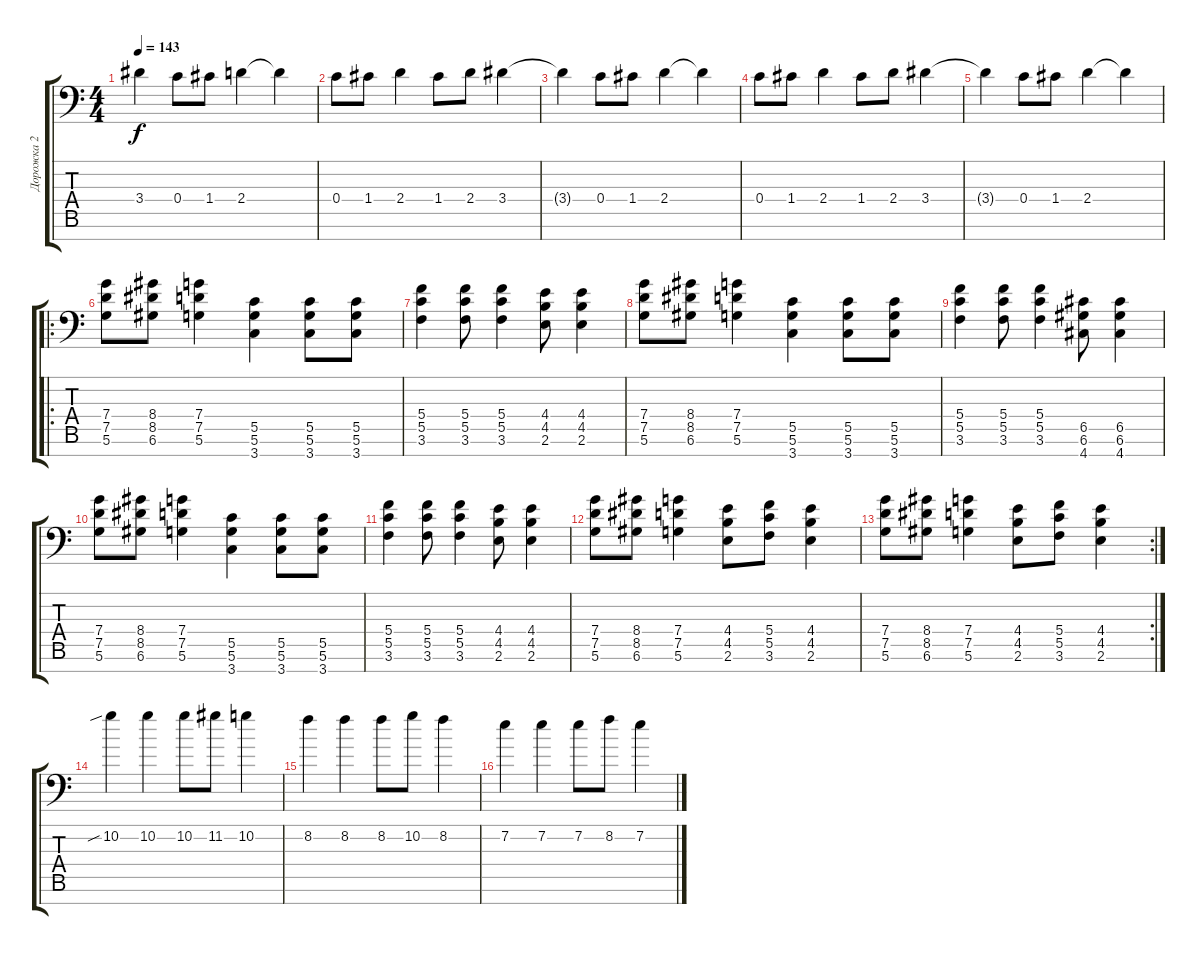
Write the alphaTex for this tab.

\track ("Дорожка 2" "Дорожка 2") {instrument overdrivenguitar}
\staff {score tabs}
\tuning (D4 A3 F3 C3 G2 D2 A1) {hide}
\ts (4 4)
\tempo 143
\clef f4
\ks c
3.4{t}.4{dy f} 0.4.8 1.4.8 2.4.4 2.4{t}.4 |
0.4.8 1.4.8 2.4.4 1.4.8 2.4.8 3.4.4 |
3.4{t}.4 0.4.8 1.4.8 2.4.4 2.4{t}.4 |
0.4.8 1.4.8 2.4.4 1.4.8 2.4.8 3.4.4 |
3.4{t}.4 0.4.8 1.4.8 2.4.4 2.4{t}.4 |
\ro
(7.4 7.5 5.6).8{instrument overdrivenguitar} (8.4 8.5 6.6).8 (7.4 7.5 5.6).4 (5.5 5.6 3.7).4 (5.5 5.6 3.7).8 (5.5 5.6 3.7).8 |
(5.4 5.5 3.6).4 (5.4 5.5 3.6).8 (5.4 5.5 3.6).4 (4.4 4.5 2.6).8 (4.4 4.5 2.6).4 |
(7.4 7.5 5.6).8 (8.4 8.5 6.6).8 (7.4 7.5 5.6).4 (5.5 5.6 3.7).4 (5.5 5.6 3.7).8 (5.5 5.6 3.7).8 |
(5.4 5.5 3.6).4 (5.4 5.5 3.6).8 (5.4 5.5 3.6).4 (6.5 6.6 4.7).8 (6.5 6.6 4.7).4 |
(7.4 7.5 5.6).8 (8.4 8.5 6.6).8 (7.4 7.5 5.6).4 (5.5 5.6 3.7).4 (5.5 5.6 3.7).8 (5.5 5.6 3.7).8 |
(5.4 5.5 3.6).4 (5.4 5.5 3.6).8 (5.4 5.5 3.6).4 (4.4 4.5 2.6).8 (4.4 4.5 2.6).4 |
(7.4 7.5 5.6).8 (8.4 8.5 6.6).8 (7.4 7.5 5.6).4 (4.4 4.5 2.6).8 (5.4 5.5 3.6).8 (4.4 4.5 2.6).4 |
\rc 2
(7.4 7.5 5.6).8 (8.4 8.5 6.6).8 (7.4 7.5 5.6).4 (4.4 4.5 2.6).8 (5.4 5.5 3.6).8 (4.4 4.5 2.6).4 |
10.2{sib}.4{instrument electricguitarjazz} 10.2.4 10.2.8 11.2.8 10.2.4 |
8.2.4 8.2.4 8.2.8 10.2.8 8.2.4 |
7.2.4 7.2.4 7.2.8 8.2.8 7.2.4
